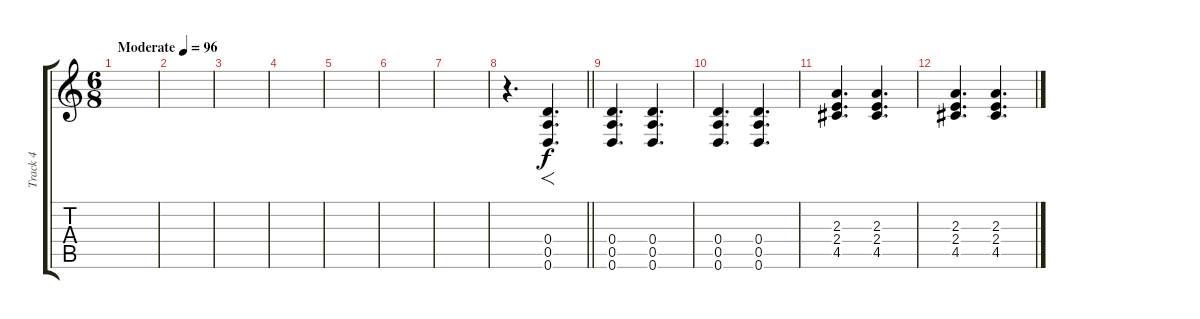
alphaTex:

\track ("Track 4" "Track 4") {instrument distortionguitar}
\staff {score tabs}
\tuning (E4 B3 G3 D3 A2 D2) {hide}
\ts (6 8)
\tempo (96 "Moderate")
\clef g2
\ks c
|
|
|
|
|
|
|
\barLineRight lightlight
r.4{d} (0.4 0.5 0.6).4{f d balance 8} |
(0.4 0.5 0.6).4{d} (0.4 0.5 0.6).4{d} |
(0.4 0.5 0.6).4{d} (0.4 0.5 0.6).4{d} |
(2.3 2.4 4.5).4{d} (2.3 2.4 4.5).4{d} |
(2.3 2.4 4.5).4{d} (2.3 2.4 4.5).4{d}
